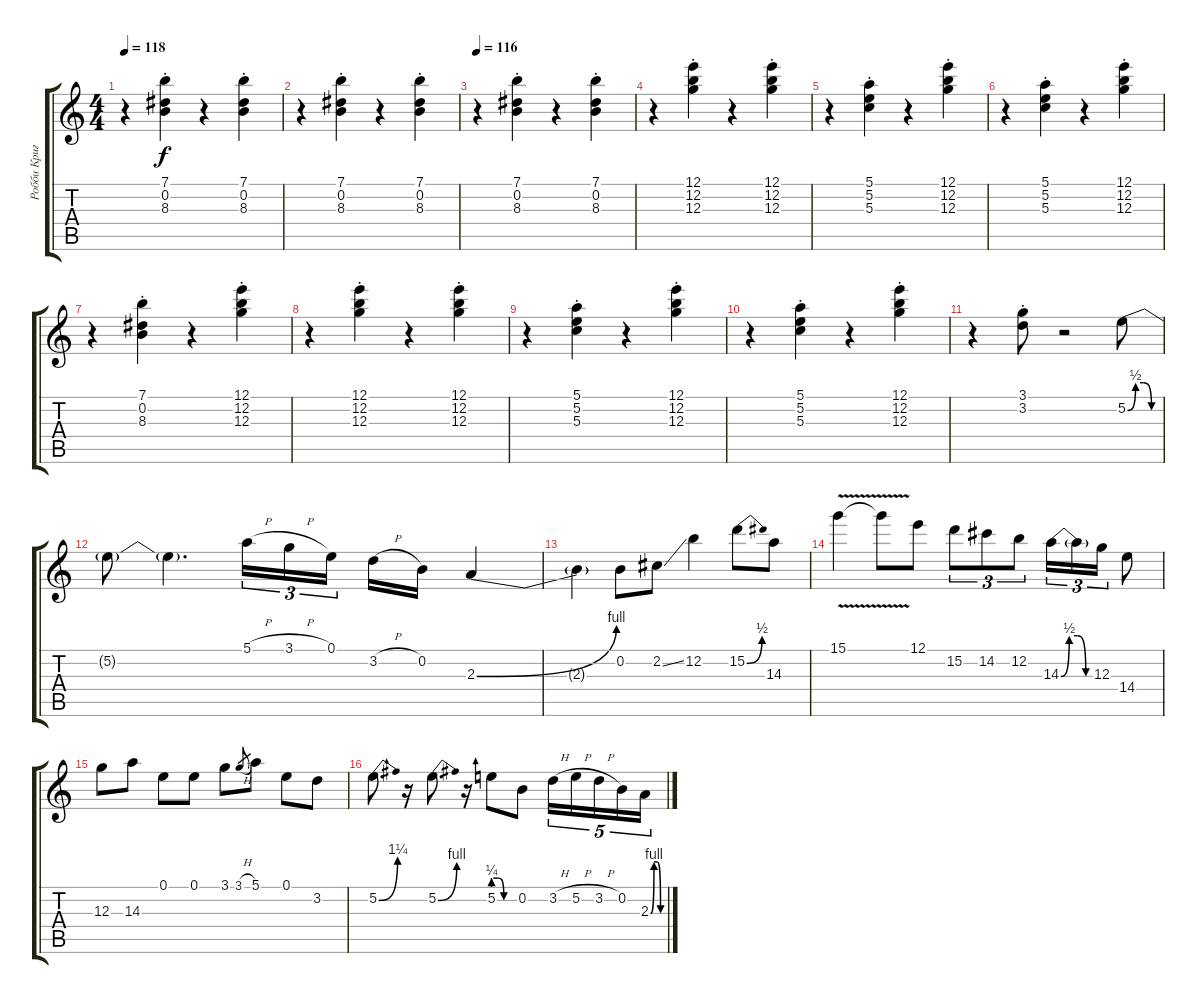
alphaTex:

\track ("Робби Кригер" "Робби Криг") {instrument acousticguitarsteel}
\staff {score tabs}
\tuning (E4 B3 G3 D3 A2 E2) {hide}
\ts (4 4)
\tempo 118
\clef g2
\ks c
r.4{dy f} (7.1{st} 0.2{st} 8.3{st}).4 r.4 (7.1{st} 0.2{st} 8.3{st}).4 |
r.4 (7.1{st} 0.2{st} 8.3{st}).4 r.4 (7.1{st} 0.2{st} 8.3{st}).4 |
\tempo 116
r.4 (7.1{st} 0.2{st} 8.3{st}).4 r.4 (7.1{st} 0.2{st} 8.3{st}).4 |
r.4 (12.1{st} 12.2{st} 12.3{st}).4 r.4 (12.1{st} 12.2{st} 12.3{st}).4 |
r.4 (5.1{st} 5.2{st} 5.3{st}).4 r.4 (12.1{st} 12.2{st} 12.3{st}).4 |
r.4 (5.1{st} 5.2{st} 5.3{st}).4 r.4 (12.1{st} 12.2{st} 12.3{st}).4 |
r.4 (7.1{st} 0.2{st} 8.3{st}).4 r.4 (12.1{st} 12.2{st} 12.3{st}).4 |
r.4 (12.1{st} 12.2{st} 12.3{st}).4 r.4 (12.1{st} 12.2{st} 12.3{st}).4 |
r.4 (5.1{st} 5.2{st} 5.3{st}).4 r.4 (12.1{st} 12.2{st} 12.3{st}).4 |
r.4 (5.1{st} 5.2{st} 5.3{st}).4 r.4 (12.1{st} 12.2{st} 12.3{st}).4 |
r.4 (3.1{st} 3.2{st}).8 r.2 5.2{be (custom 0 0 15 2 30 2 45 0 60 0)}.8 |
5.2{t}.8 5.2{t}.4{d} 5.1{h}.16{tu (3 2)} 3.1{h}.16{tu (3 2)} 0.1.16{tu (3 2) beam splitsecondary} 3.2{h}.16 0.2.16 2.3{be (bend 0 0 60 4)}.4 |
2.3{t}.4 0.2.8 2.2{ss}.8 12.2.4 15.2{be (bend 0 0 60 2)}.8 14.3.8 |
15.1{v}.4 15.1{t}.8 12.1.8 15.2.8{tu (3 2)} 14.2.8{tu (3 2)} 12.2.8{tu (3 2)} 14.3{be (custom 0 0 15 2 30 2 45 0 60 0)}.16{tu (3 2)} 14.3{t}.16{tu (3 2)} 12.3.16{tu (3 2)} 14.4.8 |
12.3.8 14.3.8 0.1.8 0.1.8 3.1.8 3.1{h}.8{gr} 5.1.8 0.1.8 3.2.8 |
5.2{be (bend 0 0 60 5)}.8{d} r.16 5.2{be (bend 0 0 60 4)}.8{d} r.16 5.2{be (custom 0 1 15 1 30 0 60 0)}.8 0.2.8 3.2{h}.16{tu (5 4)} 5.2{h}.16{tu (5 4)} 3.2{h}.16{tu (5 4)} 0.2.16{tu (5 4)} 2.3{be (custom 0 0 15 4 30 4 45 0 60 0)}.16{tu (5 4)}
